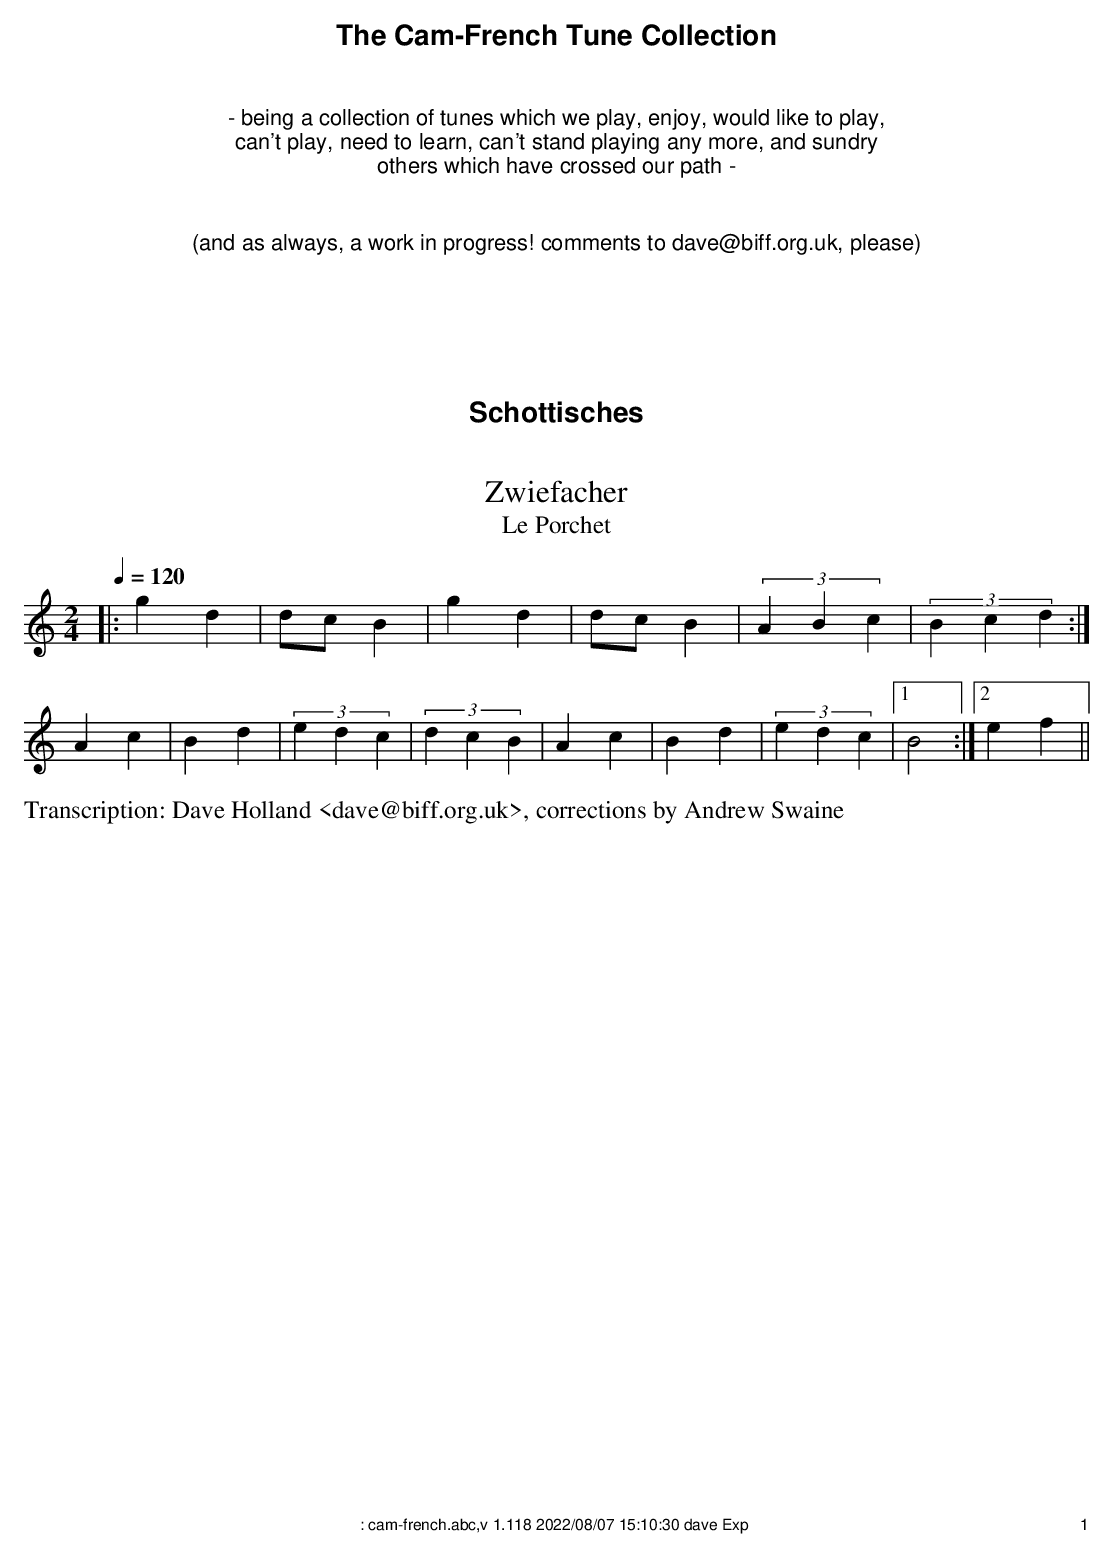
X:1
T:Zwiefacher
T:Le Porchet
M:2/4
L:1/4
Q:1/4=120
K:C
|: g d | d/c/ B | g d | d/c/ B | (3ABc | (3Bcd :|
A c | B d | (3edc | (3dcB | A c | B d | (3edc |1 B2 :|2 e f ||
